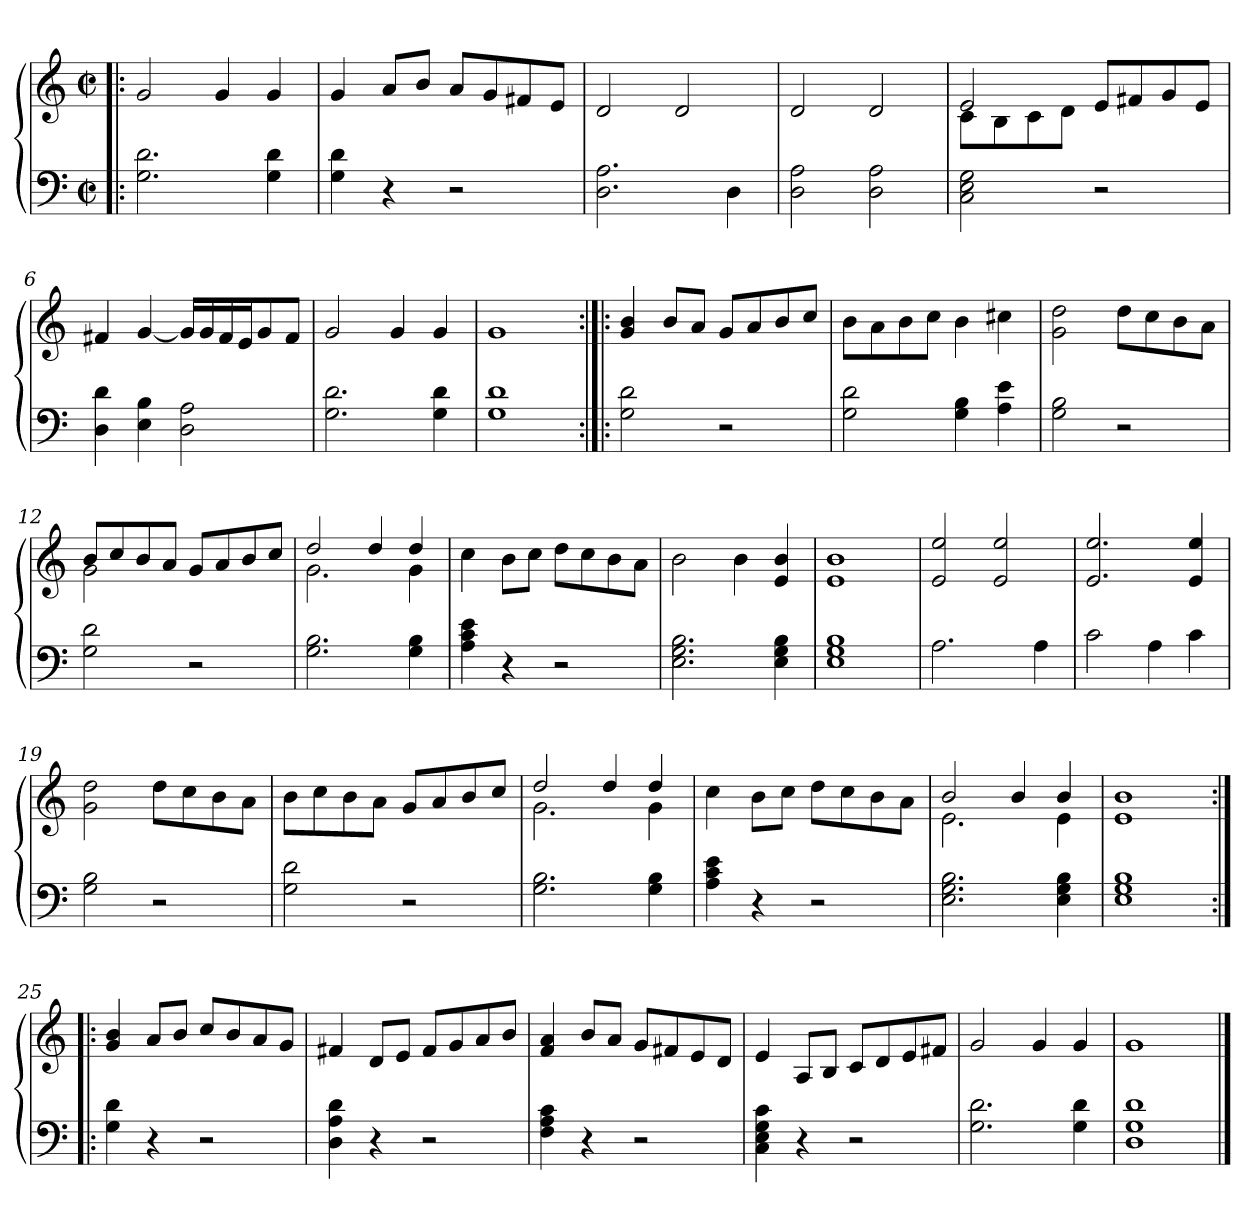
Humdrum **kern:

**kern	**kern
*part1	*part1
*staff2	*staff1
*clefF4	*clefG2
*k[]	*k[]
*M2/2	*M2/2
*met(c|)	*met(c|)
=1!|:	=1!|:
2.G\ 2.d\	2g/
.	4g/
4G\ 4d\	4g/
=2	=2
4G\ 4d\	4g/
4r	8a/L
.	8b/J
2r	8a/L
.	8g/
.	8f#X/
.	8e/J
=3	=3
2.D\ 2.A\	2d/
.	2d/
4D\	.
=4	=4
2D\ 2A\	2d/
2D\ 2A\	2d/
=5	=5
*	*^
2C\ 2E\ 2G\	2e/	8c\L
.	.	8B\
.	.	8c\
.	.	8d\J
2r	8e/L	2ryy
.	8f#X/	.
.	8g/	.
.	8e/J	.
*	*v	*v
!!LO:LB:g=z
=6	=6
4D\ 4d\	4f#X/
4E\ 4B\	[4g/
2D\ 2A\	16g/LL]
.	16g/
.	16f#/
.	16e/J
.	8g/
.	8f#/J
=7	=7
2.G\ 2.d\	2g/
.	4g/
4G\ 4d\	4g/
=8	=8
1G 1d	1g
=9:|!|:	=9:|!|:
2G\ 2d\	4g/ 4b/
.	8b/L
.	8a/J
2r	8g/L
.	8a/
.	8b/
.	8cc/J
=10	=10
2G\ 2d\	8b\L
.	8a\
.	8b\
.	8cc\J
4G\ 4B\	4b\
4A\ 4e\	4cc#X\
=11	=11
2G\ 2B\	2g\ 2dd\
2r	8dd\L
.	8cc\
.	8b\
.	8a\J
!!LO:LB:g=z
=12	=12
*	*^
2G\ 2d\	8b/L	2g\
.	8cc/	.
.	8b/	.
.	8a/J	.
2r	8g/L	2ryy
.	8a/	.
.	8b/	.
.	8cc/J	.
=13	=13	=13
2.G\ 2.B\	2dd/	2.g\
.	4dd/	.
4G\ 4B\	4dd/	4g\
*	*v	*v
=14	=14
4A\ 4c\ 4e\	4cc\
4r	8b\L
.	8cc\J
2r	8dd\L
.	8cc\
.	8b\
.	8a\J
=15	=15
2.E\ 2.G\ 2.B\	2b\
.	4b\
4E\ 4G\ 4B\	4e/ 4b/
=16	=16
1E 1G 1B	1e 1b
=17	=17
2.A\	2e/ 2ee/
.	2e/ 2ee/
4A\	.
!!LO:LB:g=z
=18	=18
2c\	2.e/ 2.ee/
4A\	.
4c\	4e/ 4ee/
=19	=19
2G\ 2B\	2g\ 2dd\
2r	8dd\L
.	8cc\
.	8b\
.	8a\J
=20	=20
2G\ 2d\	8b\L
.	8cc\
.	8b\
.	8a\J
2r	8g/L
.	8a/
.	8b/
.	8cc/J
=21	=21
*	*^
2.G\ 2.B\	2dd/	2.g\
.	4dd/	.
4G\ 4B\	4dd/	4g\
*	*v	*v
=22	=22
4A\ 4c\ 4e\	4cc\
4r	8b\L
.	8cc\J
2r	8dd\L
.	8cc\
.	8b\
.	8a\J
!!LO:LB:g=z
=23	=23
*	*^
2.E\ 2.G\ 2.B\	2b/	2.e\
.	4b/	.
4E\ 4G\ 4B\	4b/	4e\
*	*v	*v
=24	=24
1E 1G 1B	1e 1b
=25:|!|:	=25:|!|:
4G\ 4d\	4g/ 4b/
4r	8a/L
.	8b/J
2r	8cc/L
.	8b/
.	8a/
.	8g/J
=26	=26
4D\ 4A\ 4d\	4f#X/
4r	8d/L
.	8e/J
2r	8f#/L
.	8g/
.	8a/
.	8b/J
=27	=27
4F\ 4A\ 4c\	4f/ 4a/
4r	8b/L
.	8a/J
2r	8g/L
.	8f#X/
.	8e/
.	8d/J
!!LO:LB:g=z
=28	=28
4C\ 4E\ 4G\ 4c\	4e/
4r	8A/L
.	8B/J
2r	8c/L
.	8d/
.	8e/
.	8f#X/J
=29	=29
2.G\ 2.d\	2g/
.	4g/
4G\ 4d\	4g/
=30	=30
1D 1G 1d	1g
==	==
*-	*-
